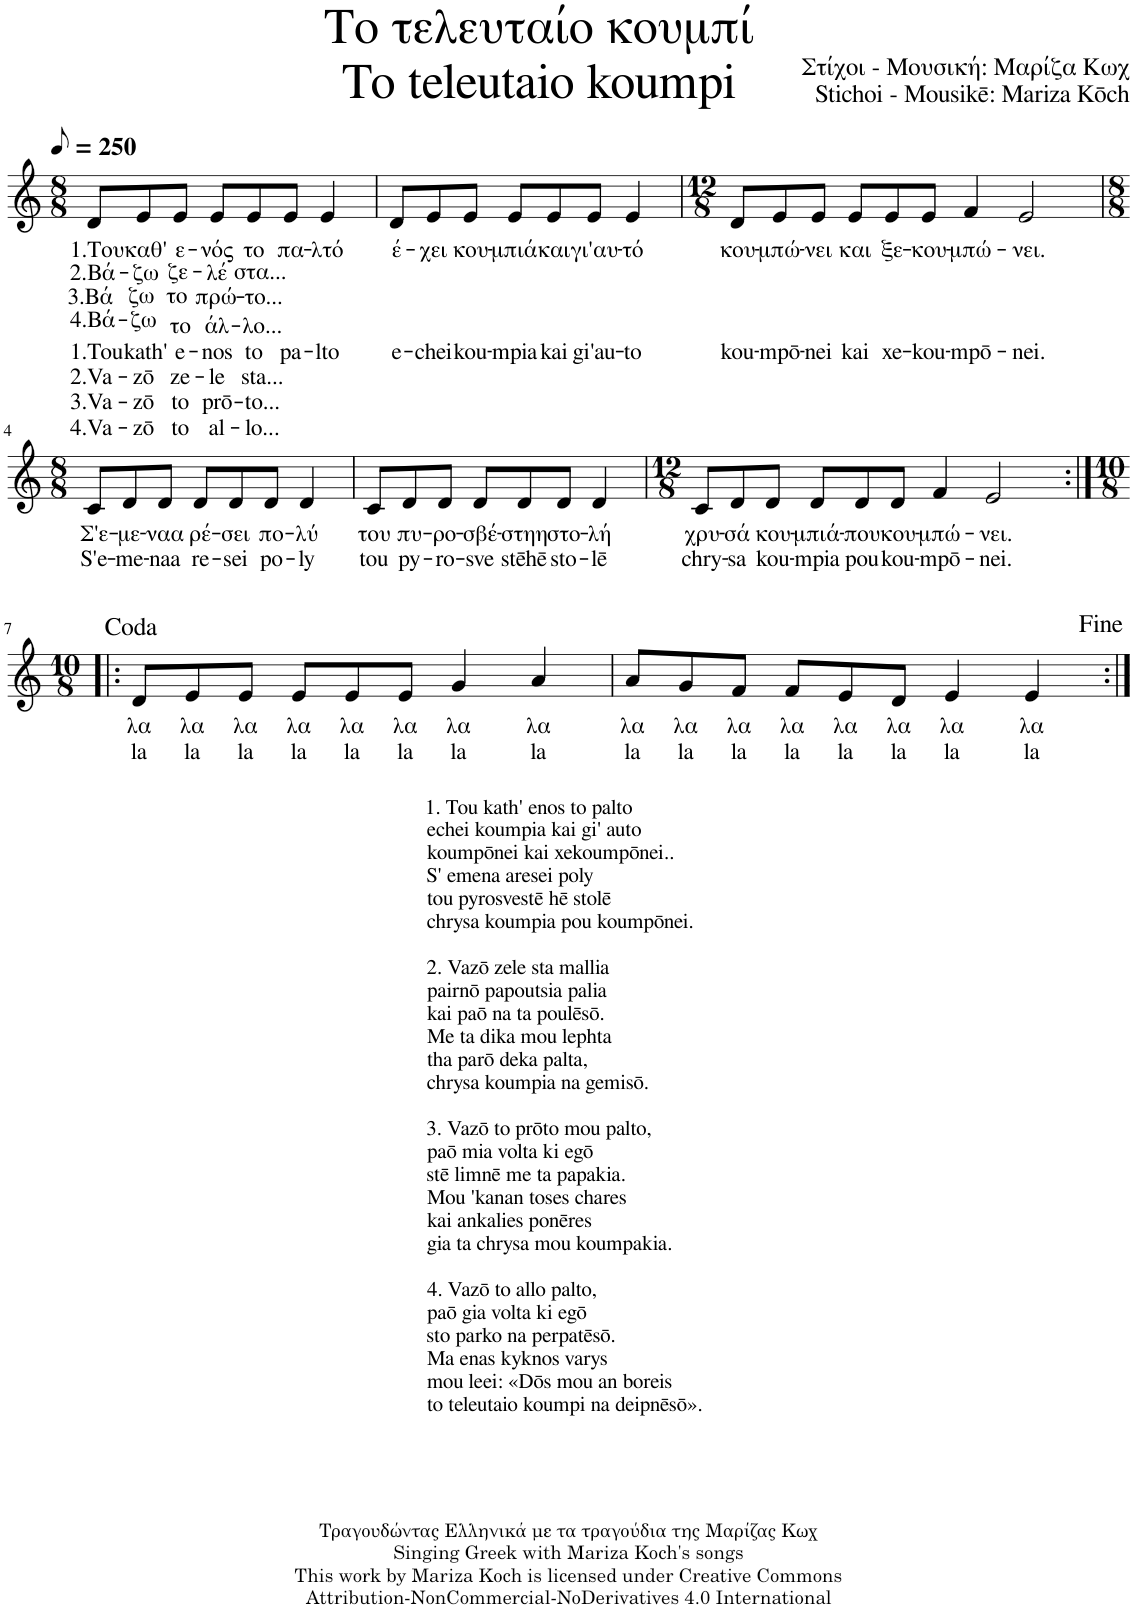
**kern	**text	**text	**text	**text	**text	**text	**text	**text
*part1	*part1	*part1	*part1	*part1	*part1	*part1	*part1	*part1
*staff1	*staff1	*staff1	*staff1	*staff1	*staff1	*staff1	*staff1	*staff1
*I"Piano	*	*	*	*	*	*	*	*
*I'Pno.	*	*	*	*	*	*	*	*
*clefG2	*	*	*	*	*	*	*	*
*k[]	*	*	*	*	*	*	*	*
*M8/8	*	*	*	*	*	*	*	*
*MM125	*	*	*	*	*	*	*	*
=1	=1	=1	=1	=1	=1	=1	=1	=1
!	!LO:LY:b	!LO:LY:b	!LO:LY:b	!LO:LY:b	!LO:LY:b	!LO:LY:b	!LO:LY:b	!LO:LY:b
8d/L	1.Του	2.Βά-	3.Βά	4.Βά-	1.Tou	2.Va-	3.Va-	4.Va-
!	!LO:LY:b	!LO:LY:b	!LO:LY:b	!LO:LY:b	!LO:LY:b	!LO:LY:b	!LO:LY:b	!LO:LY:b
8e/	καθ'	-ζω	ζω	-ζω	kath'	-zō	-zō	-zō
!	!LO:LY:b	!LO:LY:b	!LO:LY:b	!LO:LY:b	!LO:LY:b	!LO:LY:b	!LO:LY:b	!LO:LY:b
8e/J	ε-	ζε-	το	το	e-	ze-	to	to
!	!LO:LY:b	!LO:LY:b	!LO:LY:b	!LO:LY:b	!LO:LY:b	!LO:LY:b	!LO:LY:b	!LO:LY:b
8e/L	-νός	-λέ	πρώ-	άλ-	-nos	-le	prō-	al-
!	!LO:LY:b	!LO:LY:b	!LO:LY:b	!LO:LY:b	!LO:LY:b	!LO:LY:b	!LO:LY:b	!LO:LY:b
8e/	το	στα...	-το...	-λο...	to	sta...	-to...	-lo...
!	!LO:LY:b	!	!	!	!LO:LY:b	!	!	!
8e/J	πα-	.	.	.	pa-	.	.	.
!	!LO:LY:b	!	!	!	!LO:LY:b	!	!	!
4e/	-λτό	.	.	.	-lto	.	.	.
=2	=2	=2	=2	=2	=2	=2	=2	=2
!	!LO:LY:b	!	!	!	!LO:LY:b	!	!	!
8d/L	έ-	.	.	.	e-	.	.	.
!	!LO:LY:b	!	!	!	!LO:LY:b	!	!	!
8e/	-χει	.	.	.	-chei	.	.	.
!	!LO:LY:b	!	!	!	!LO:LY:b	!	!	!
8e/J	κου-	.	.	.	kou-	.	.	.
!	!LO:LY:b	!	!	!	!LO:LY:b	!	!	!
8e/L	-μπιά	.	.	.	-mpia	.	.	.
!	!LO:LY:b	!	!	!	!LO:LY:b	!	!	!
8e/	και	.	.	.	kai	.	.	.
!	!LO:LY:b	!	!	!	!LO:LY:b	!	!	!
8e/J	γι'αυ-	.	.	.	gi'au-	.	.	.
!	!LO:LY:b	!	!	!	!LO:LY:b	!	!	!
4e/	-τό	.	.	.	-to	.	.	.
=3	=3	=3	=3	=3	=3	=3	=3	=3
*M12/8	*	*	*	*	*	*	*	*
!	!LO:LY:b	!	!	!	!LO:LY:b	!	!	!
8d/L	κου-	.	.	.	kou-	.	.	.
!	!LO:LY:b	!	!	!	!LO:LY:b	!	!	!
8e/	-μπώ-	.	.	.	-mpō-	.	.	.
!	!LO:LY:b	!	!	!	!LO:LY:b	!	!	!
8e/J	-νει	.	.	.	-nei	.	.	.
!	!LO:LY:b	!	!	!	!LO:LY:b	!	!	!
8e/L	και	.	.	.	kai	.	.	.
!	!LO:LY:b	!	!	!	!LO:LY:b	!	!	!
8e/	ξε-	.	.	.	xe-	.	.	.
!	!LO:LY:b	!	!	!	!LO:LY:b	!	!	!
8e/J	-κου-	.	.	.	-kou-	.	.	.
!	!LO:LY:b	!	!	!	!LO:LY:b	!	!	!
4f/	-μπώ-	.	.	.	-mpō-	.	.	.
!	!LO:LY:b	!	!	!	!LO:LY:b	!	!	!
2e/	-νει.	.	.	.	-nei.	.	.	.
!!LO:LB:g=z
=4	=4	=4	=4	=4	=4	=4	=4	=4
*M8/8	*	*	*	*	*	*	*	*
!	!LO:LY:b	!LO:LY:b	!	!	!	!	!	!
8c/L	Σ'ε-	S'e-	.	.	.	.	.	.
!	!LO:LY:b	!LO:LY:b	!	!	!	!	!	!
8d/	-με-	-me-	.	.	.	.	.	.
!	!LO:LY:b	!LO:LY:b	!	!	!	!	!	!
8d/J	-ναα	-naa	.	.	.	.	.	.
!	!LO:LY:b	!LO:LY:b	!	!	!	!	!	!
8d/L	ρέ-	re-	.	.	.	.	.	.
!	!LO:LY:b	!LO:LY:b	!	!	!	!	!	!
8d/	-σει	-sei	.	.	.	.	.	.
!	!LO:LY:b	!LO:LY:b	!	!	!	!	!	!
8d/J	πο-	po-	.	.	.	.	.	.
!	!LO:LY:b	!LO:LY:b	!	!	!	!	!	!
4d/	-λύ	-ly	.	.	.	.	.	.
=5	=5	=5	=5	=5	=5	=5	=5	=5
!	!LO:LY:b	!LO:LY:b	!	!	!	!	!	!
8c/L	του	tou	.	.	.	.	.	.
!	!LO:LY:b	!LO:LY:b	!	!	!	!	!	!
8d/	πυ-	py-	.	.	.	.	.	.
!	!LO:LY:b	!LO:LY:b	!	!	!	!	!	!
8d/J	-ρο-	-ro-	.	.	.	.	.	.
!	!LO:LY:b	!LO:LY:b	!	!	!	!	!	!
8d/L	-σβέ-	-sve	.	.	.	.	.	.
!	!LO:LY:b	!LO:LY:b	!	!	!	!	!	!
8d/	-στηη	stēhē	.	.	.	.	.	.
!	!LO:LY:b	!LO:LY:b	!	!	!	!	!	!
8d/J	στο-	sto-	.	.	.	.	.	.
!	!LO:LY:b	!LO:LY:b	!	!	!	!	!	!
4d/	-λή	-lē	.	.	.	.	.	.
=6	=6	=6	=6	=6	=6	=6	=6	=6
*M12/8	*	*	*	*	*	*	*	*
!	!LO:LY:b	!LO:LY:b	!	!	!	!	!	!
8c/L	χρυ-	chry-	.	.	.	.	.	.
!	!LO:LY:b	!LO:LY:b	!	!	!	!	!	!
8d/	-σά	-sa	.	.	.	.	.	.
!	!LO:LY:b	!LO:LY:b	!	!	!	!	!	!
8d/J	κου-	kou-	.	.	.	.	.	.
!	!LO:LY:b	!LO:LY:b	!	!	!	!	!	!
8d/L	-μπιά-	-mpia	.	.	.	.	.	.
!	!LO:LY:b	!LO:LY:b	!	!	!	!	!	!
8d/	-που	pou	.	.	.	.	.	.
!	!LO:LY:b	!LO:LY:b	!	!	!	!	!	!
8d/J	κου-	kou-	.	.	.	.	.	.
!	!LO:LY:b	!LO:LY:b	!	!	!	!	!	!
4f/	-μπώ-	-mpō-	.	.	.	.	.	.
!	!LO:LY:b	!LO:LY:b	!	!	!	!	!	!
2e/	-νει.	-nei.	.	.	.	.	.	.
!!LO:LB:g=z
=7:|!|:	=7:|!|:	=7:|!|:	=7:|!|:	=7:|!|:	=7:|!|:	=7:|!|:	=7:|!|:	=7:|!|:
*M10/8	*	*	*	*	*	*	*	*
!	!LO:LY:b	!LO:LY:b	!	!	!	!	!	!
8d/L	λα	la	.	.	.	.	.	.
!	!LO:LY:b	!LO:LY:b	!	!	!	!	!	!
8e/	λα	la	.	.	.	.	.	.
!	!LO:LY:b	!LO:LY:b	!	!	!	!	!	!
8e/J	λα	la	.	.	.	.	.	.
!	!LO:LY:b	!LO:LY:b	!	!	!	!	!	!
8e/L	λα	la	.	.	.	.	.	.
!	!LO:LY:b	!LO:LY:b	!	!	!	!	!	!
8e/	λα	la	.	.	.	.	.	.
!	!LO:LY:b	!LO:LY:b	!	!	!	!	!	!
8e/J	λα	la	.	.	.	.	.	.
!	!LO:LY:b	!LO:LY:b	!	!	!	!	!	!
4g/	λα	la	.	.	.	.	.	.
!	!LO:LY:b	!LO:LY:b	!	!	!	!	!	!
4a/	λα	la	.	.	.	.	.	.
=8	=8	=8	=8	=8	=8	=8	=8	=8
!	!LO:LY:b	!LO:LY:b	!	!	!	!	!	!
8a/L	λα	la	.	.	.	.	.	.
!	!LO:LY:b	!LO:LY:b	!	!	!	!	!	!
8g/	λα	la	.	.	.	.	.	.
!	!LO:LY:b	!LO:LY:b	!	!	!	!	!	!
8f/J	λα	la	.	.	.	.	.	.
!	!LO:LY:b	!LO:LY:b	!	!	!	!	!	!
8f/L	λα	la	.	.	.	.	.	.
!	!LO:LY:b	!LO:LY:b	!	!	!	!	!	!
8e/	λα	la	.	.	.	.	.	.
!	!LO:LY:b	!LO:LY:b	!	!	!	!	!	!
8d/J	λα	la	.	.	.	.	.	.
!	!LO:LY:b	!LO:LY:b	!	!	!	!	!	!
4e/	λα	la	.	.	.	.	.	.
!LO:TX:b:t=1. Tou kath' enos to palto	!	!	!	!	!	!	!	!
!LO:TX:b:t=echei koumpia kai gi' auto	!	!	!	!	!	!	!	!
!LO:TX:b:t=koumpōnei kai xekoumpōnei..	!	!	!	!	!	!	!	!
!LO:TX:b:t=S' emena aresei poly	!	!	!	!	!	!	!	!
!LO:TX:b:t=tou pyrosvestē hē stolē	!	!	!	!	!	!	!	!
!LO:TX:b:t=chrysa koumpia pou koumpōnei.	!	!	!	!	!	!	!	!
!LO:TX:b:t=2. Vazō zele sta mallia	!	!	!	!	!	!	!	!
!LO:TX:b:t=pairnō papoutsia palia	!	!	!	!	!	!	!	!
!LO:TX:b:t=kai paō na ta poulēsō.	!	!	!	!	!	!	!	!
!LO:TX:b:t=Me ta dika mou lephta	!	!	!	!	!	!	!	!
!LO:TX:b:t=tha parō deka palta,	!	!	!	!	!	!	!	!
!LO:TX:b:t=chrysa koumpia na gemisō.	!	!	!	!	!	!	!	!
!LO:TX:b:t=3. Vazō to prōto mou palto,	!	!	!	!	!	!	!	!
!LO:TX:b:t=paō mia volta ki egō	!	!	!	!	!	!	!	!
!LO:TX:b:t=stē limnē me ta papakia.	!	!	!	!	!	!	!	!
!LO:TX:b:t=Mou 'kanan toses chares	!	!	!	!	!	!	!	!
!LO:TX:b:t=kai ankalies ponēres	!	!	!	!	!	!	!	!
!LO:TX:b:t=gia ta chrysa mou koumpakia.	!	!	!	!	!	!	!	!
!LO:TX:b:t=4. Vazō to allo palto,	!	!	!	!	!	!	!	!
!LO:TX:b:t=paō gia volta ki egō	!	!	!	!	!	!	!	!
!LO:TX:b:t=sto parko na perpatēsō.	!	!	!	!	!	!	!	!
!LO:TX:b:t=Ma enas kyknos varys	!	!	!	!	!	!	!	!
!LO:TX:b:t=mou leei&colon; «Dōs mou an boreis	!	!	!	!	!	!	!	!
!LO:TX:b:t=to teleutaio koumpi na deipnēsō».	!	!	!	!	!	!	!	!
!	!LO:LY:b	!LO:LY:b	!	!	!	!	!	!
4e/	λα	la	.	.	.	.	.	.
=:|!	=:|!	=:|!	=:|!	=:|!	=:|!	=:|!	=:|!	=:|!
*-	*-	*-	*-	*-	*-	*-	*-	*-
